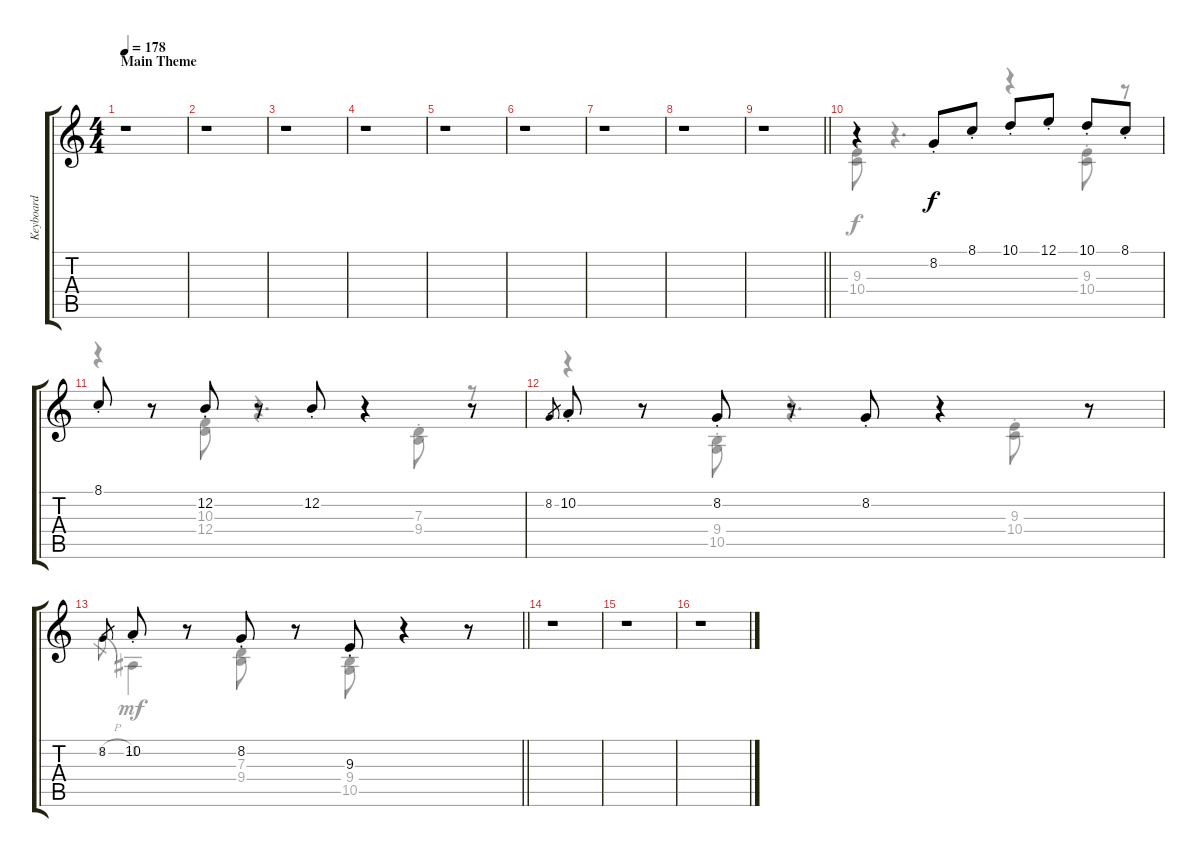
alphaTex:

\track ("Keyboard" "Keyboard") {instrument lead8bassandlead}
\staff {score tabs}
\tuning (E4 B3 G3 D3 A2 E2) {hide}
\voice
\ts (4 4)
\section ("" "Main Theme")
\tempo 178
\clef g2
\ks c
r.1{dy f} |
r.1 |
r.1 |
r.1 |
r.1 |
r.1 |
r.1 |
r.1 |
\barLineRight lightlight
r.1 |
r.4 8.2{st}.8 8.1{st}.8 10.1{st}.8 12.1{st}.8 10.1{st}.8 8.1{st}.8 |
8.1{st}.8 r.8 12.2{st}.8 r.8 12.2{st}.8 r.4 r.8 |
8.2.8{gr} 10.2{st}.8 r.8 8.2{st}.8 r.8 8.2{st}.8 r.4 r.8 |
\barLineRight lightlight
8.2.8{gr} 10.2{st}.8 r.8 8.2{st}.8 r.8 9.3{st}.8 r.4 r.8 |
r.1 |
r.1 |
r.1
\voice
\clef g2
\ottava regular
\simile none
\ks c
|
|
|
|
|
|
|
|
\barLineRight lightlight
|
(9.3{st} 10.4{st}).8 r.4{d} r.4 (9.3{st} 10.4{st}).8 r.8 |
r.4 (10.3{st} 12.4{st}).8 r.4{d} (7.3{st} 9.4{st}).8 r.8 |
r.4 (9.4{st} 10.5{st}).8 r.4{d} (9.3{st} 10.4{st}).8 r.8 |
\barLineRight lightlight
8.2{h}.8{gr dy f} -1.2.4{dy mf} (7.3{st} 9.4{st}).8 r.8 (9.4{st} 10.5{st}).8 r.4 r.8 |
|
|
